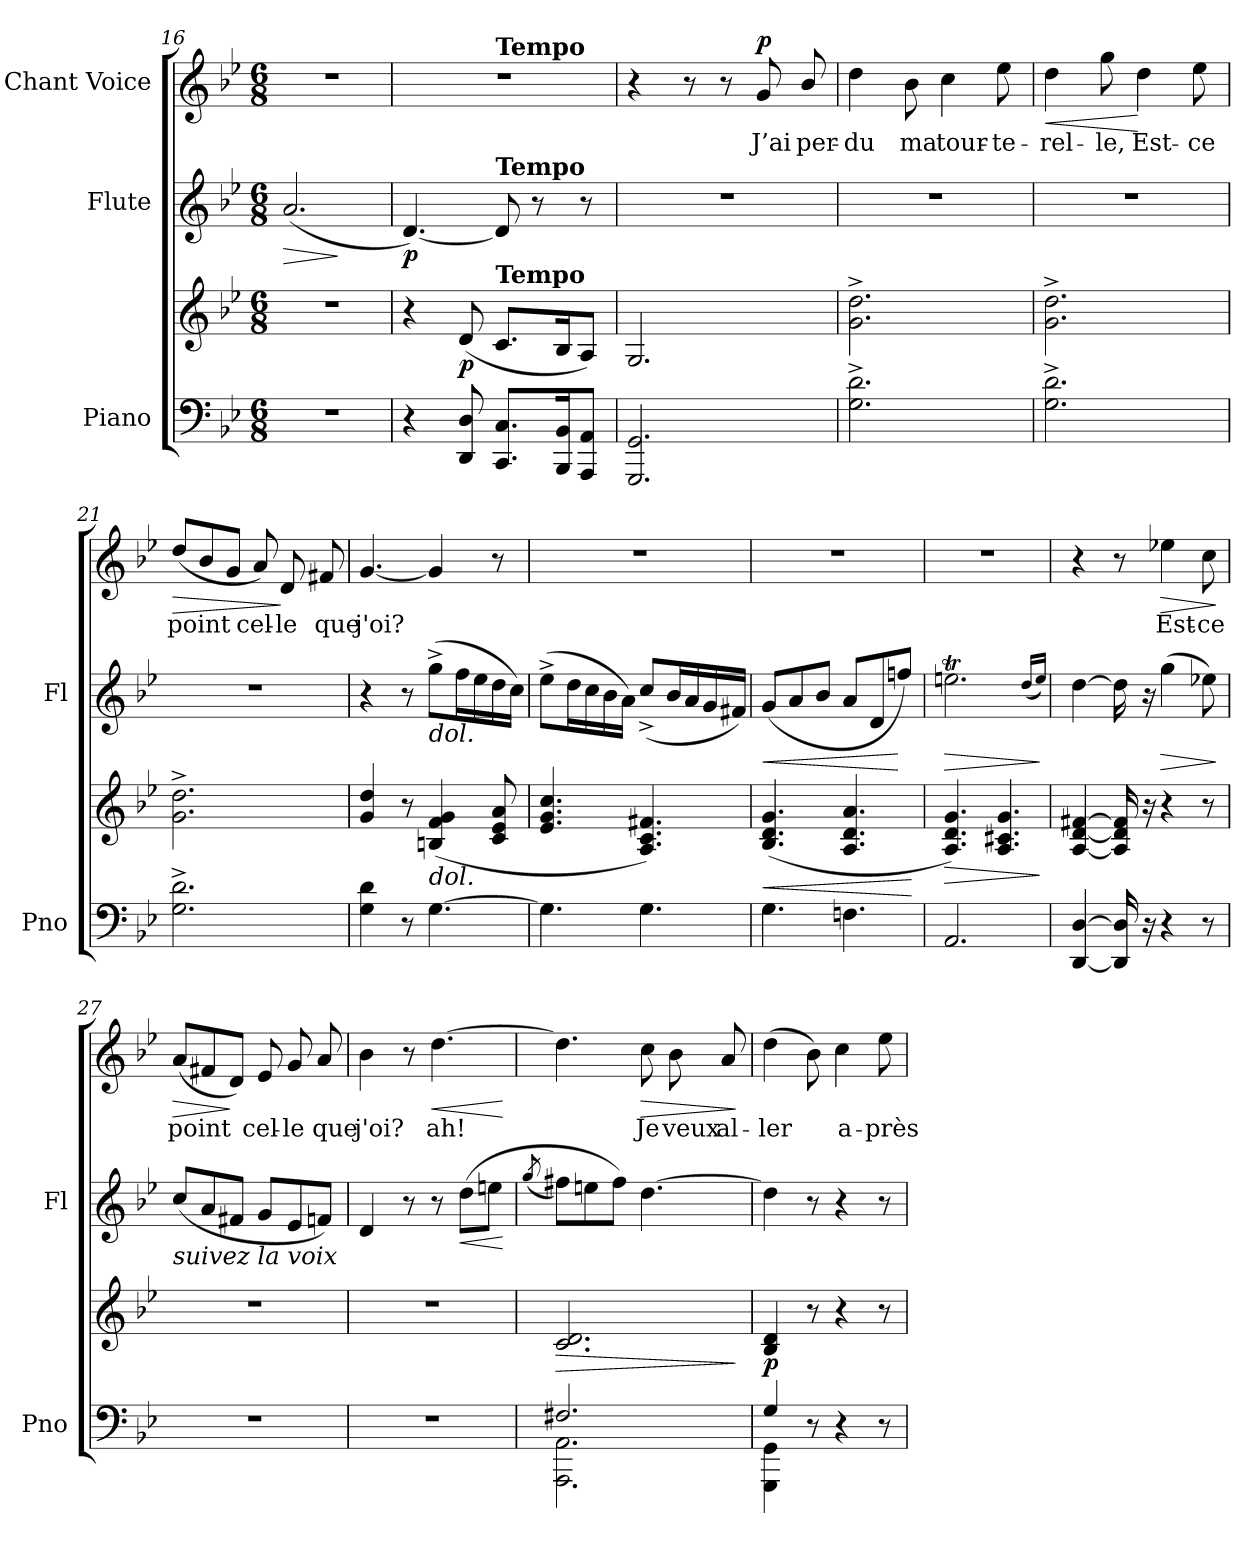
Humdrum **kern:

**kern	**kern	**dynam	**kern	**dynam	**kern	**text	**dynam
*part3	*part3	*part3	*part2	*part2	*part1	*part1	*part1
*staff4	*staff3	*staff3/4	*staff2	*staff2	*staff1	*staff1	*staff1
*I"Piano	*	*	*I"Flute	*	*I"Chant Voice	*	*
*I'Pno	*	*	*I'Fl	*	*	*	*
*clefF4	*clefG2	*	*clefG2	*	*clefG2	*	*
*k[b-e-]	*k[b-e-]	*	*k[b-e-]	*	*k[b-e-]	*	*
*M6/8	*M6/8	*	*M6/8	*	*M6/8	*	*
=16	=16	=16	=16	=16	=16	=16	=16
!	!	!	!	!LO:HP:b	!	!	!
2.r	2.r	.	(<2.a/	>	2.r	.	.
.	.	.	.	]	.	.	.
=17	=17	=17	=17	=17	=17	=17	=17
!	!	!	!	!LO:DY:b	!	!	!
*	*	*	*	*	*^	*	*
4r	4r	.	[4.d/)	p	2.r	4.ryy	.	.
!	!	!LO:DY:b	!	!	!	!	!	!
8DD/ 8D/	(<8d/	p	.	.	.	.	.	.
!	!	!	!	!	!	!LO:TX:a:B:t=Tempo	!	!
!	!	!	!LO:TX:a:B:t=Tempo	!	!	!	!	!
!	!LO:TX:a:B:t=Tempo	!	!	!	!	!	!	!
8.CC/ 8.C/L	8.c/L	.	8d/]	.	.	4.ryy	.	.
.	.	.	8r	.	.	.	.	.
16BBB-/ 16BB-/K	16B-/K	.	.	.	.	.	.	.
8AAA/ 8AA/J	8A/J)	.	8r	.	.	.	.	.
=18	=18	=18	=18	=18	=18	=18	=18	=18
!	!	!	!	!	!LO:TX:a:t=Chant / Voice	!	!	!
*	*	*	*	*	*v	*v	*	*
2.GGG/ 2.GG/	2.G/	.	2.r	.	4r	.	.
.	.	.	.	.	8r	.	.
.	.	.	.	.	8r	.	.
!	!	!	!	!	!	!LO:LY:b	!LO:DY:a
.	.	.	.	.	8g/	J’ai	p
!	!	!	!	!	!	!LO:LY:b	!
.	.	.	.	.	8b-/	per-	.
=19	=19	=19	=19	=19	=19	=19	=19
!	!	!	!	!	!	!LO:LY:b	!
2.G\^ 2.d\^	2.g\^ 2.dd\^	.	2.r	.	4dd\	-du	.
!	!	!	!	!	!	!LO:LY:b	!
.	.	.	.	.	8b-\	ma	.
!	!	!	!	!	!	!LO:LY:b	!
.	.	.	.	.	4cc\	tour-	.
!	!	!	!	!	!	!LO:LY:b	!
.	.	.	.	.	8ee-\	-te-	.
=20	=20	=20	=20	=20	=20	=20	=20
!	!	!	!	!	!	!LO:LY:b	!LO:HP:b
2.G\^ 2.d\^	2.g\^ 2.dd\^	.	2.r	.	4dd\	-rel-	<
!	!	!	!	!	!	!LO:LY:b	!
.	.	.	.	.	8gg\	-le,	.
!	!	!	!	!	!	!LO:LY:b	!
.	.	.	.	.	4dd\	Est-	[
!	!	!	!	!	!	!LO:LY:b	!
.	.	.	.	.	8ee-\	-ce	.
!!LO:PB:g=z
=21	=21	=21	=21	=21	=21	=21	=21
!	!	!	!	!	!	!LO:LY:b	!LO:HP:b
2.G\^ 2.d\^	2.g\^ 2.dd\^	.	2.r	.	(<8dd/L	point	>
.	.	.	.	.	8b-/	.	.
.	.	.	.	.	8g/J	.	.
!	!	!	!	!	!	!LO:LY:b	!
.	.	.	.	.	8a/)	cel-	.
!	!	!	!	!	!	!LO:LY:b	!
.	.	.	.	.	8d/	-le	]
!	!	!	!	!	!	!LO:LY:b	!
.	.	.	.	.	8f#X/	que	.
=22	=22	=22	=22	=22	=22	=22	=22
!	!	!	!	!	!	!LO:LY:b	!
4G\ 4d\	4g/ 4dd/	.	4r	.	[4.g/	j'oi?	.
8r	8r	.	8r	.	.	.	.
!	!	!	!LO:TX:b:i:t=dol.	!	!	!	!
!	!LO:TX:b:i:t=dol.	!	!	!	!	!	!
[4.G\	(<4Bn/ 4f/ 4g/	.	(>8gg^\L	.	4g/]	.	.
.	.	.	16ff\L	.	.	.	.
.	.	.	16ee-\	.	.	.	.
.	8c/ 8e-/ 8a/	.	16dd\	.	8r	.	.
.	.	.	16cc\JJ)	.	.	.	.
=23	=23	=23	=23	=23	=23	=23	=23
4.G\]	4.e-/ 4.g/ 4.cc/	.	(>8ee-^\L	.	2.r	.	.
.	.	.	16dd\L	.	.	.	.
.	.	.	16cc\	.	.	.	.
.	.	.	16b-\	.	.	.	.
.	.	.	16a\JJ)	.	.	.	.
4.G\	4.A/ 4.c/ 4.f#X/)	.	(<8cc^/L	.	.	.	.
.	.	.	16b-/L	.	.	.	.
.	.	.	16a/	.	.	.	.
.	.	.	16g/	.	.	.	.
.	.	.	16f#X/JJ)	.	.	.	.
=24	=24	=24	=24	=24	=24	=24	=24
!	!	!LO:HP:b	!	!LO:HP:b	!	!	!
4.G\	(<4.B-/ 4.d/ 4.g/	<	(<8g/L	<	2.r	.	.
.	.	.	8a/	.	.	.	.
.	.	.	8b-/J	.	.	.	.
4.Fn\	4.A/ 4.d/ 4.a/	.	8a/L	.	.	.	.
.	.	.	8d/	.	.	.	.
.	.	.	8ffn/J)	[	.	.	.
.	.	[	.	.	.	.	.
=25	=25	=25	=25	=25	=25	=25	=25
!	!	!LO:HP:b	!	!LO:HP:b	!	!	!
2.AA/	4.A/ 4.d/ 4.g/)	>	2.eent\	>	2.r	.	.
.	4.A/ 4.c#X/ 4.g/	.	.	.	.	.	.
.	.	.	(<16qdd/LL	.	.	.	.
.	.	.	16qee/JJ)	.	.	.	.
.	.	]	.	]	.	.	.
=26	=26	=26	=26	=26	=26	=26	=26
[4DD/ [4D/	[4A/ [4d/ [4f#X/	.	[4dd\	.	4r	.	.
16DD/] 16D/]	16A/] 16d/] 16f#/]	.	16dd\]	.	8r	.	.
16r	16r	.	16r	.	.	.	.
!	!	!	!	!LO:HP:b	!	!LO:LY:b	!LO:HP:b
4r	4r	.	(>4gg\	>	4ee-X\	Est-	>
!	!	!	!	!	!	!LO:LY:b	!
8r	8r	.	8ee-X\)	.	8cc\	-ce	.
.	.	.	.	]	.	.	]
!!LO:LB:g=z
=27	=27	=27	=27	=27	=27	=27	=27
!	!	!	!LO:TX:b:i:t=suivez la voix	!	!	!	!
!	!	!	!	!	!	!LO:LY:b	!LO:HP:b
2.r	2.r	.	(<8cc/L	.	(<8a/L	point	>
.	.	.	8a/	.	8f#X/	.	.
.	.	.	8f#X/J	.	8d/J)	.	]
!	!	!	!	!	!	!LO:LY:b	!
.	.	.	8g/L	.	8e-/	cel-	.
!	!	!	!	!	!	!LO:LY:b	!
.	.	.	8e-/	.	8g/	-le	.
!	!	!	!	!	!	!LO:LY:b	!
.	.	.	8fn/J)	.	8a/	que	.
=28	=28	=28	=28	=28	=28	=28	=28
!	!	!	!	!	!	!LO:LY:b	!
2.r	2.r	.	4d/	.	4b-\	j'oi?	.
.	.	.	8r	.	8r	.	.
!	!	!	!	!	!	!LO:LY:b	!LO:HP:b
.	.	.	8r	.	[4.dd\	ah!	<
!	!	!	!	!LO:HP:b	!	!	!
.	.	.	(>8dd\L	<	.	.	.
.	.	.	8een\J	.	.	.	.
.	.	.	.	[	.	.	[
=29	=29	=29	=29	=29	=29	=29	=29
.	.	.	(<8qgg/	.	.	.	.
*^	*	*	*	*	*	*	*
!	!	!	!LO:HP:b	!	!	!	!	!
2.F#X/	2.AAA\ 2.AA\	2.c/ 2.d/	>	8ff#X\L)	.	4.dd\]	.	.
.	.	.	.	8een\	.	.	.	.
.	.	.	.	8ff#\J)	.	.	.	.
!	!	!	!	!	!	!	!LO:LY:b	!LO:HP:b
.	.	.	.	[4.dd\	.	8cc\	Je	>
!	!	!	!	!	!	!	!LO:LY:b	!
.	.	.	.	.	.	8b-\	veux	.
!	!	!	!	!	!	!	!LO:LY:b	!
.	.	.	.	.	.	8a/	al-	.
*v	*v	*	*	*	*	*	*	*
.	.	]	.	.	.	.	]
=30	=30	=30	=30	=30	=30	=30	=30
*^	*	*	*	*	*	*	*
!	!	!	!LO:DY:b	!	!	!	!LO:LY:b	!
4G/	4GGG\ 4GG\	4B-/ 4d/	p	4dd\]	.	(>4dd\	-ler	.
2ryy	8r	8r	.	8r	.	8b-\)	.	.
!	!	!	!	!	!	!	!LO:LY:b	!
.	4r	4r	.	4r	.	4cc\	a-	.
!	!	!	!	!	!	!	!LO:LY:b	!
.	8r	8r	.	8r	.	8ee-\	-près	.
*v	*v	*	*	*	*	*	*	*
=	=	=	=	=	=	=	=
*-	*-	*-	*-	*-	*-	*-	*-
